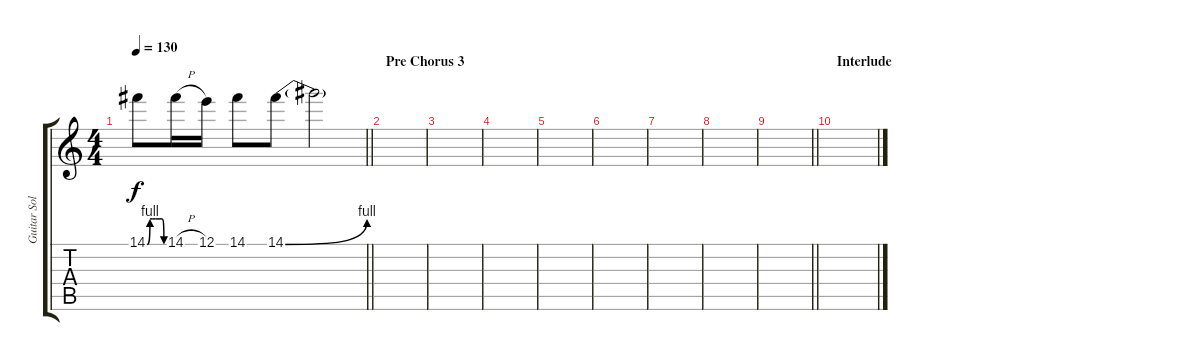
\track ("Guitar Solo" "Guitar Sol") {instrument distortionguitar}
\staff {score tabs}
\tuning (E4 B3 G3 D3 A2 E2) {hide}
\ts (4 4)
\tempo 130
\clef g2
\barLineRight lightlight
\ks c
14.1{be (custom 0 0 10 4 20 4 30 4 53 4 60 0)}.8{dy f} 14.1{h}.16 12.1.16 14.1.8 14.1{be (bend 0 0 60 4)}.8 14.1{t}.2 |
\section ("" "Pre Chorus 3")
|
|
|
|
|
|
|
\barLineRight lightlight
|
\section ("" "Interlude")
